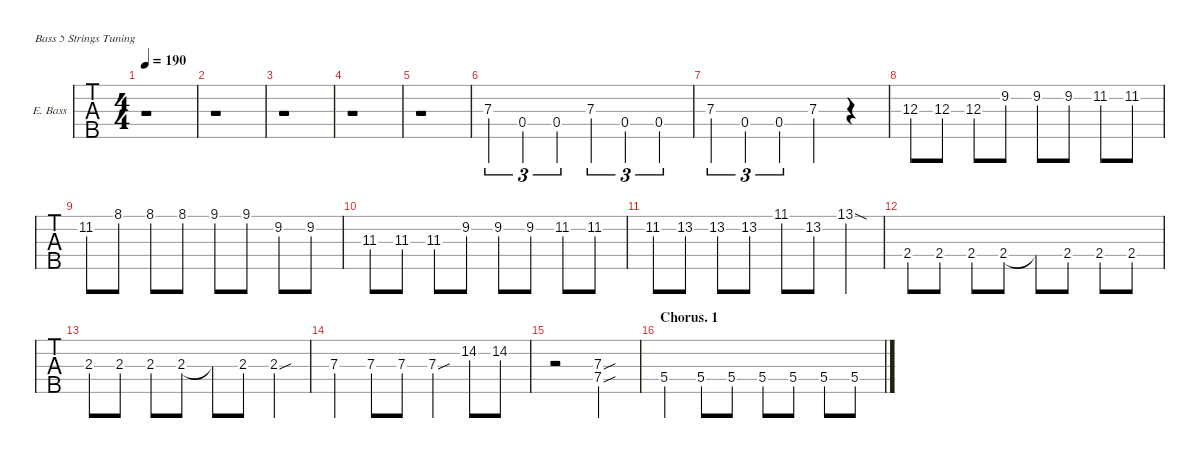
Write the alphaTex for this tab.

\defaultSystemsLayout 4
\hideDynamics
\bracketExtendMode nobrackets
\firstSystemTrackNameOrientation horizontal
\track ("Ele. Bass" "E. Bass") {defaultSystemsLayout 4 instrument electricbassfinger}
\staff {tabs}
\tuning (G2 D2 A1 E1 B0)
\ts (4 4)
\tempo 190
\clef f4
\scale
0.230868
\ks e
r.1{dy f} |
\scale
0.230868 r.1 |
\scale
0.23529 r.1 |
\scale
0.302974 r.1 |
\scale
0.230868 r.1 |
\scale
0.230868 7.3{acc forcenatural}.4{tu (3 2)} 0.4{acc forcenatural}.4{tu (3 2)} 0.4{acc forcenatural}.4{tu (3 2)} 7.3{acc forcenatural}.4{tu (3 2)} 0.4{acc forcenatural}.4{tu (3 2)} 0.4{acc forcenatural}.4{tu (3 2)} |
\scale
0.23529 7.3{acc forcenatural}.4{tu (3 2)} 0.4{acc forcenatural}.4{tu (3 2)} 0.4{acc forcenatural}.4{tu (3 2)} 7.3{acc forcenatural}.4 r.4 |
\scale
0.302974 12.3{acc forcenatural}.8 12.3{acc forcenatural}.8 12.3{acc forcenatural}.8 9.2{acc forcenatural}.8 9.2{acc forcenatural}.8 9.2{acc forcenatural}.8 11.2{acc #}.8 11.2{acc #}.8 |
\scale
0.230868 11.2{acc #}.8 8.1{acc #}.8 8.1{acc #}.8 8.1{acc #}.8 9.1{acc forcenatural}.8 9.1{acc forcenatural}.8 9.2{acc forcenatural}.8 9.2{acc forcenatural}.8 |
\scale
0.230868 11.3{acc #}.8 11.3{acc #}.8 11.3{acc #}.8 9.2{acc forcenatural}.8 9.2{acc forcenatural}.8 9.2{acc forcenatural}.8 11.2{acc #}.8 11.2{acc #}.8 |
\scale
0.23529 11.2{acc #}.8 13.2{acc #}.8 13.2{acc #}.8 13.2{acc #}.8 11.1{acc #}.8 13.2{acc #}.8 13.1{sod acc #}.4 |
\scale
0.302974 2.4{acc #}.8 2.4{acc #}.8 2.4{acc #}.8 2.4{acc #}.8 2.4{t acc #}.8 2.4{acc #}.8 2.4{acc #}.8 2.4{acc #}.8 |
\scale
0.230869 2.3{acc forcenatural}.8 2.3{acc forcenatural}.8 2.3{acc forcenatural}.8 2.3{acc forcenatural}.8 2.3{t acc forcenatural}.8 2.3{acc forcenatural}.8 2.3{sou acc forcenatural}.4 |
\scale
0.230869 7.3{acc forcenatural}.4 7.3{acc forcenatural}.8 7.3{acc forcenatural}.8 7.3{sou acc forcenatural}.4 14.2{acc forcenatural}.8 14.2{acc forcenatural}.8 |
\scale
0.235289 r.2 (7.3{sou acc forcenatural} 7.4{sou acc forcenatural}).2 |
\section ("" "Chorus. 1")
\scale
0.304079 5.4{acc forcenatural}.4 5.4{acc forcenatural}.8 5.4{acc forcenatural}.8 5.4{acc forcenatural}.8 5.4{acc forcenatural}.8 5.4{acc forcenatural}.8 5.4{acc forcenatural}.8
